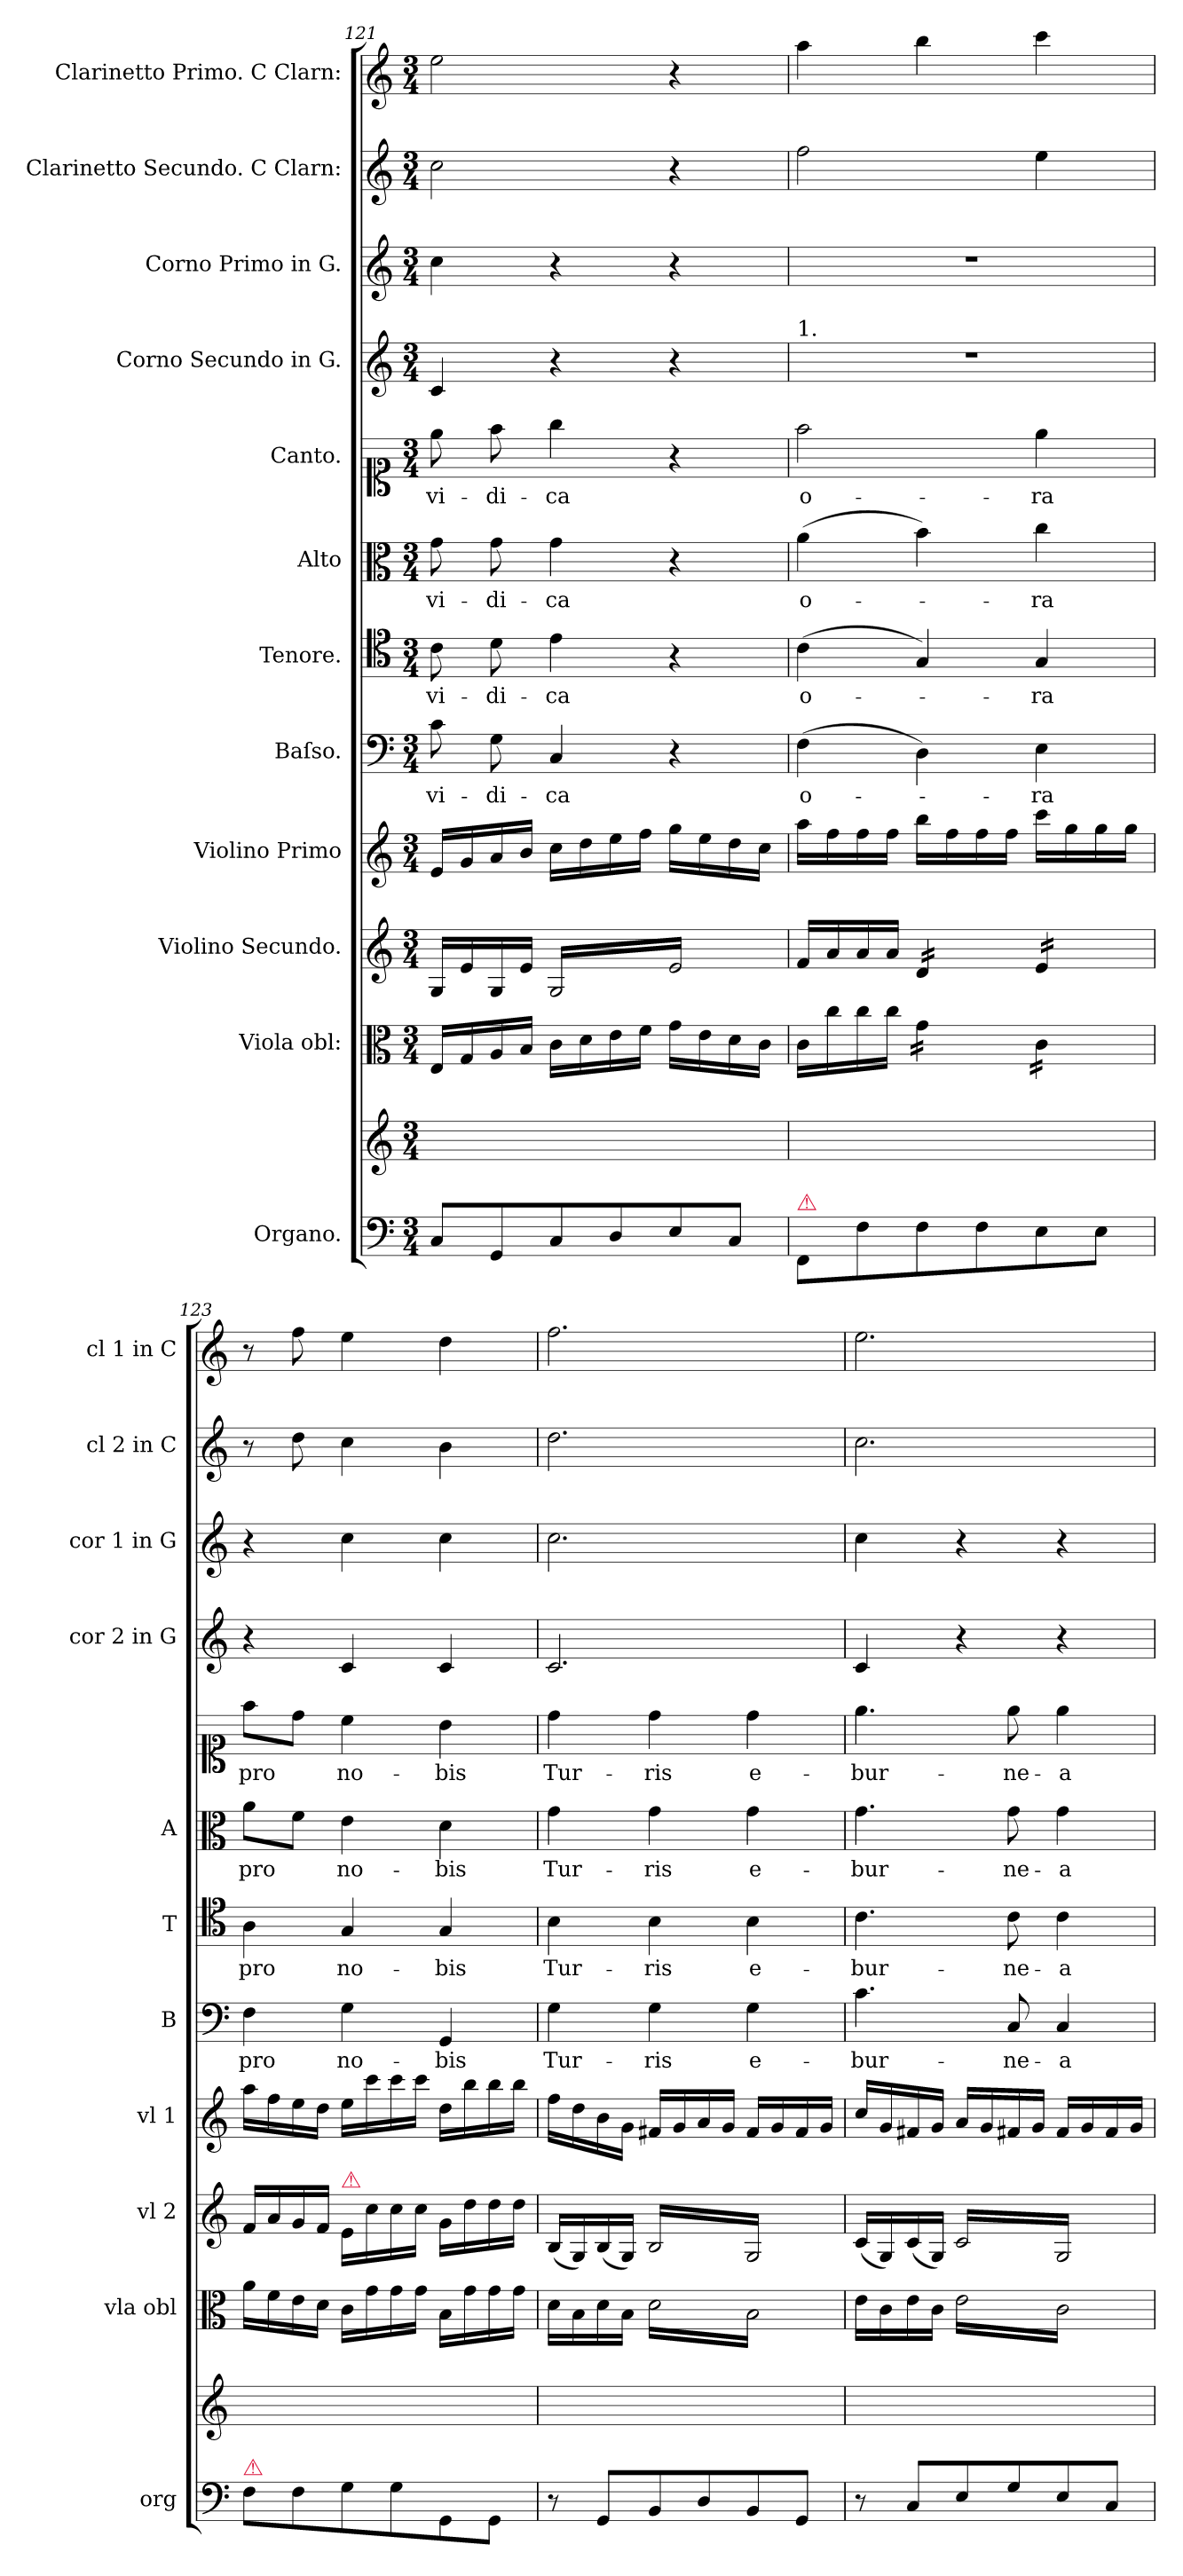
**kern	**kern	**kern	**kern	**kern	**kern	**text	**kern	**text	**kern	**text	**kern	**text	**kern	**kern	**kern	**kern
*part12	*part12	*part11	*part10	*part9	*part8	*part8	*part7	*part7	*part6	*part6	*part5	*part5	*part4	*part3	*part2	*part1
*staff13	*staff12	*staff11	*staff10	*staff9	*staff8	*staff8	*staff7	*staff7	*staff6	*staff6	*staff5	*staff5	*staff4	*staff3	*staff2	*staff1
*I"Organo.	*	*I"Viola obl:	*I"Violino Secundo.	*I"Violino Primo	*I"Baſso.	*	*I"Tenore.	*	*I"Alto	*	*I"Canto.	*	*I"Corno Secundo in G.	*I"Corno Primo in G.	*I"Clarinetto Secundo. C Clarn:	*I"Clarinetto Primo. C Clarn:
*I'org	*	*I'vla obl	*I'vl 2	*I'vl 1	*I'B	*	*I'T	*	*I'A	*	*	*	*I'cor 2 in G	*I'cor 1 in G	*I'cl 2 in C	*I'cl 1 in C
*clefF4	*clefG2	*clefC3	*clefG2	*clefG2	*clefF4	*	*clefC4	*	*clefC3	*	*clefC1	*	*clefG2	*clefG2	*clefG2	*clefG2
*	*	*	*	*	*	*	*	*	*	*	*	*	*ITrd-4c-7	*ITrd-4c-7	*	*
*k[]	*k[]	*k[]	*k[]	*k[]	*k[]	*	*k[]	*	*k[]	*	*k[]	*	*	*	*k[]	*k[]
*C:	*C:	*C:	*C:	*C:	*C:	*	*C:	*	*C:	*	*C:	*	*	*	*C:	*C:
*M3/4	*M3/4	*M3/4	*M3/4	*M3/4	*M3/4	*	*M3/4	*	*M3/4	*	*M3/4	*	*M3/4	*M3/4	*M3/4	*M3/4
=121	=121	=121	=121	=121	=121	=121	=121	=121	=121	=121	=121	=121	=121	=121	=121	=121
8C/L	2.ryy	16E/LL	16G/LL	16e/LL	8c\	-vi-	8c\	-vi-	8g\	-vi-	8ee\	-vi-	4g/	4gg\	2cc\	2ee\
.	.	16G/	16e/	16g/	.	.	.	.	.	.	.	.	.	.	.	.
8GG/	.	16A/	16G/	16a/	8G\	-di-	8d\	-di-	8g\	-di-	8ff\	-di-	.	.	.	.
.	.	16B/JJ	16e/JJ	16b/JJ	.	.	.	.	.	.	.	.	.	.	.	.
*	*	*	*tremolo	*	*	*	*	*	*	*	*	*	*	*	*	*
8C/	.	16c\LL	16G/LL	16cc\LL	4C/	-ca	4e\	-ca	4g\	-ca	4gg\	-ca	4r	4r	.	.
.	.	16d\	16e/	16dd\	.	.	.	.	.	.	.	.	.	.	.	.
8D/	.	16e\	16G/	16ee\	.	.	.	.	.	.	.	.	.	.	.	.
.	.	16f\JJ	16e/	16ff\JJ	.	.	.	.	.	.	.	.	.	.	.	.
8E/	.	16g\LL	16G/	16gg\LL	4r	.	4r	.	4r	.	4r	.	4r	4r	4r	4r
.	.	16e\	16e/	16ee\	.	.	.	.	.	.	.	.	.	.	.	.
8C/J	.	16d\	16G/	16dd\	.	.	.	.	.	.	.	.	.	.	.	.
.	.	16c\JJ	16e/JJ	16cc\JJ	.	.	.	.	.	.	.	.	.	.	.	.
*	*	*	*Xtremolo	*	*	*	*	*	*	*	*	*	*	*	*	*
=122	=122	=122	=122	=122	=122	=122	=122	=122	=122	=122	=122	=122	=122	=122	=122	=122
!	!	!	!	!	!	!	!	!	!	!	!	!	!LO:TX:a:t=1.	!	!	!
!LO:TX:a:color=crimson:t=⚠	!	!	!	!	!	!	!	!	!	!	!	!	!	!	!	!
8FF/L	2.ryy	16c\LL	16f/LL	16aa\LL	(4F\	o-	(4c\	o-	(4a\	o-	2ff\	o-	2.r	2.r	2ff\	4aa\
.	.	16cc\	16a/	16ff\	.	.	.	.	.	.	.	.	.	.	.	.
8F\	.	16cc\	16a/	16ff\	.	.	.	.	.	.	.	.	.	.	.	.
.	.	16cc\JJ	16a/JJ	16ff\JJ	.	.	.	.	.	.	.	.	.	.	.	.
*	*	*tremolo	*	*	*	*	*	*	*	*	*	*	*	*	*	*
*	*	*	*tremolo	*	*	*	*	*	*	*	*	*	*	*	*	*
8F\	.	16g\LL	16d/LL	16bb\LL	4D\)	.	4G/)	.	4b\)	.	.	.	.	.	.	4bb\
.	.	16g\	16d/	16ff\	.	.	.	.	.	.	.	.	.	.	.	.
8F\	.	16g\	16d/	16ff\	.	.	.	.	.	.	.	.	.	.	.	.
.	.	16g\JJ	16d/JJ	16ff\JJ	.	.	.	.	.	.	.	.	.	.	.	.
8E\	.	16c\LL	16e/LL	16ccc\LL	4E\	-ra	4G/	-ra	4cc\	-ra	4ee\	-ra	.	.	4ee\	4ccc\
.	.	16c\	16e/	16gg\	.	.	.	.	.	.	.	.	.	.	.	.
8E\J	.	16c\	16e/	16gg\	.	.	.	.	.	.	.	.	.	.	.	.
.	.	16c\JJ	16e/JJ	16gg\JJ	.	.	.	.	.	.	.	.	.	.	.	.
*	*	*	*Xtremolo	*	*	*	*	*	*	*	*	*	*	*	*	*
*	*	*Xtremolo	*	*	*	*	*	*	*	*	*	*	*	*	*	*
=123	=123	=123	=123	=123	=123	=123	=123	=123	=123	=123	=123	=123	=123	=123	=123	=123
!LO:TX:a:color=crimson:t=⚠	!	!	!	!	!	!	!	!	!	!	!	!	!	!	!	!
8F\L	2.ryy	16a\LL	16f/LL	16aa\LL	4F\	pro	4A\	pro	8a\L	pro	8ff\L	pro	4r	4r	8r	8r
.	.	16f\	16a/	16ff\	.	.	.	.	.	.	.	.	.	.	.	.
8F\	.	16e\	16g/	16ee\	.	.	.	.	8f\J	.	8dd\J	.	.	.	8dd\	8ff\
.	.	16d\JJ	16f/JJ	16dd\JJ	.	.	.	.	.	.	.	.	.	.	.	.
!	!	!	!LO:TX:a:color=crimson:t=⚠	!	!	!	!	!	!	!	!	!	!	!	!	!
8G\	.	16c\LL	16e/LL	16ee\LL	4G\	no-	4G/	no-	4e\	no-	4cc\	no-	4g/	4gg\	4cc\	4ee\
.	.	16g\	16cc\	16ccc\	.	.	.	.	.	.	.	.	.	.	.	.
8G\	.	16g\	16cc\	16ccc\	.	.	.	.	.	.	.	.	.	.	.	.
.	.	16g\JJ	16cc\JJ	16ccc\JJ	.	.	.	.	.	.	.	.	.	.	.	.
8GG/	.	16B\LL	16g\LL	16dd\LL	4GG/	-bis	4G/	-bis	4d\	-bis	4b\	-bis	4g/	4gg\	4b\	4dd\
.	.	16g\	16dd\	16bb\	.	.	.	.	.	.	.	.	.	.	.	.
8GG/J	.	16g\	16dd\	16bb\	.	.	.	.	.	.	.	.	.	.	.	.
.	.	16g\JJ	16dd\JJ	16bb\JJ	.	.	.	.	.	.	.	.	.	.	.	.
=124	=124	=124	=124	=124	=124	=124	=124	=124	=124	=124	=124	=124	=124	=124	=124	=124
8r	2.ryy	16d\LL	(16B/LL	16ff\LL	4G\	Tur-	4B\	Tur-	4g\	Tur-	4dd\	Tur-	2.g/	2.gg\	2.dd\	2.ff\
.	.	16B\	16G/)	16dd\	.	.	.	.	.	.	.	.	.	.	.	.
8GG/L	.	16d\	(16B/	16b\	.	.	.	.	.	.	.	.	.	.	.	.
.	.	16B\JJ	16G/JJ)	16g\JJ	.	.	.	.	.	.	.	.	.	.	.	.
*	*	*tremolo	*	*	*	*	*	*	*	*	*	*	*	*	*	*
*	*	*	*tremolo	*	*	*	*	*	*	*	*	*	*	*	*	*
8BB/	.	16d\LL	(16B/LL	16f#X/LL	4G\	-ris	4B\	-ris	4g\	-ris	4dd\	-ris	.	.	.	.
.	.	16B\	16G/)	16g/	.	.	.	.	.	.	.	.	.	.	.	.
8D/	.	16d\	16B/	16a/	.	.	.	.	.	.	.	.	.	.	.	.
.	.	16B\	16G/)	16g/JJ	.	.	.	.	.	.	.	.	.	.	.	.
8BB/	.	16d\	16B/	16f#/LL	4G\	e-	4B\	e-	4g\	e-	4dd\	e-	.	.	.	.
.	.	16B\	16G/)	16g/	.	.	.	.	.	.	.	.	.	.	.	.
8GG/J	.	16d\	16B/	16f#/	.	.	.	.	.	.	.	.	.	.	.	.
.	.	16B\JJ	16G/)JJ	16g/JJ	.	.	.	.	.	.	.	.	.	.	.	.
*	*	*	*Xtremolo	*	*	*	*	*	*	*	*	*	*	*	*	*
*	*	*Xtremolo	*	*	*	*	*	*	*	*	*	*	*	*	*	*
=125	=125	=125	=125	=125	=125	=125	=125	=125	=125	=125	=125	=125	=125	=125	=125	=125
8r	2.ryy	16e\LL	(16c/LL	16cc/LL	4.c\	-bur-	4.c\	-bur-	4.g\	-bur-	4.ee\	-bur-	4g/	4gg\	2.cc\	2.ee\
.	.	16c\	16G/)	16g/	.	.	.	.	.	.	.	.	.	.	.	.
8C/L	.	16e\	(16c/	16f#X/	.	.	.	.	.	.	.	.	.	.	.	.
.	.	16c\JJ	16G/JJ)	16g/JJ	.	.	.	.	.	.	.	.	.	.	.	.
*	*	*tremolo	*	*	*	*	*	*	*	*	*	*	*	*	*	*
*	*	*	*tremolo	*	*	*	*	*	*	*	*	*	*	*	*	*
8E/	.	16e\LL	(16c/LL	16a/LL	.	.	.	.	.	.	.	.	4r	4r	.	.
.	.	16c\	16G/)	16g/	.	.	.	.	.	.	.	.	.	.	.	.
8G/	.	16e\	16c/	16f#X/	8C/	-ne-	8c\	-ne-	8g\	-ne-	8ee\	-ne-	.	.	.	.
.	.	16c\	16G/)	16g/JJ	.	.	.	.	.	.	.	.	.	.	.	.
8E/	.	16e\	16c/	16f#/LL	4C/	-a	4c\	-a	4g\	-a	4ee\	-a	4r	4r	.	.
.	.	16c\	16G/)	16g/	.	.	.	.	.	.	.	.	.	.	.	.
8C/J	.	16e\	16c/	16f#/	.	.	.	.	.	.	.	.	.	.	.	.
.	.	16c\JJ	16G/)JJ	16g/JJ	.	.	.	.	.	.	.	.	.	.	.	.
*	*	*	*Xtremolo	*	*	*	*	*	*	*	*	*	*	*	*	*
*	*	*Xtremolo	*	*	*	*	*	*	*	*	*	*	*	*	*	*
.	.	.	.	.	.	.	.	.	.	.	.	.	.	.	.	.
.	.	.	.	.	.	.	.	.	.	.	.	.	.	.	.	.
.	.	.	.	.	.	.	.	.	.	.	.	.	.	.	.	.
.	.	.	.	.	.	.	.	.	.	.	.	.	.	.	.	.
=	=	=	=	=	=	=	=	=	=	=	=	=	=	=	=	=
*-	*-	*-	*-	*-	*-	*-	*-	*-	*-	*-	*-	*-	*-	*-	*-	*-
